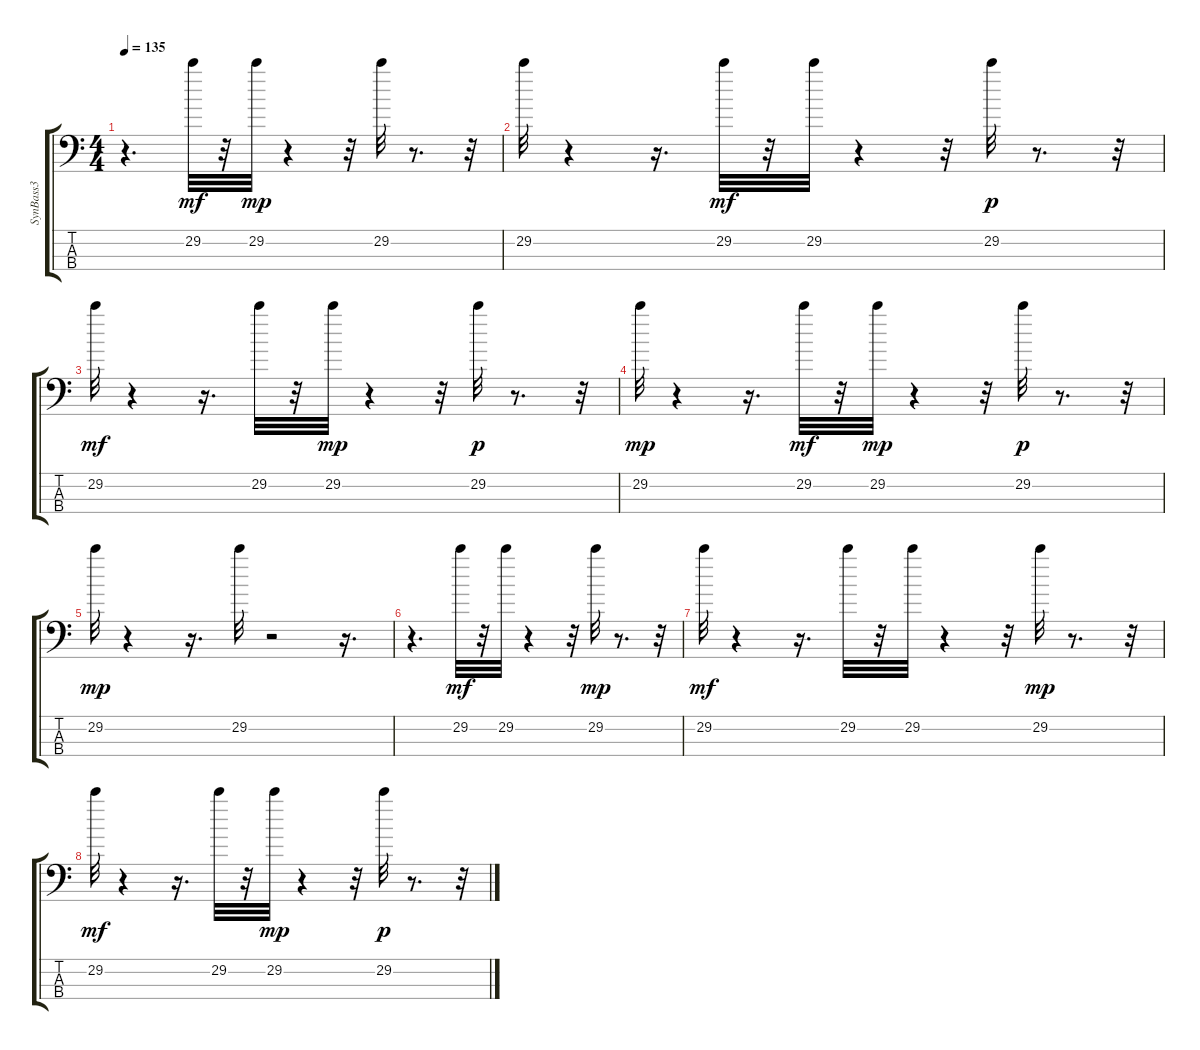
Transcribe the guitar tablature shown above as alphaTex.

\track ("SynBass3" "SynBass3") {instrument synthbass1}
\staff {score tabs}
\tuning (C-1 G2 D2 A1) {hide}
\ts (4 4)
\tempo 135
\clef f4
\ks c
r.4{d dy mf} 29.2.32 r.32 29.2.32{dy mp} r.4 r.32 29.2.32 r.8{d} r.32 |
29.2.32 r.4 r.16{d} 29.2.32{dy mf} r.32 29.2.32 r.4 r.32 29.2.32{dy p} r.8{d} r.32 |
29.2.32{dy mf} r.4 r.16{d} 29.2.32 r.32 29.2.32{dy mp} r.4 r.32 29.2.32{dy p} r.8{d} r.32 |
29.2.32{dy mp} r.4 r.16{d} 29.2.32{dy mf} r.32 29.2.32{dy mp} r.4 r.32 29.2.32{dy p} r.8{d} r.32 |
29.2.32{dy mp} r.4 r.16{d} 29.2.32 r.2 r.16{d} |
r.4{d} 29.2.32{dy mf} r.32 29.2.32 r.4 r.32 29.2.32{dy mp} r.8{d} r.32 |
29.2.32{dy mf} r.4 r.16{d} 29.2.32 r.32 29.2.32 r.4 r.32 29.2.32{dy mp} r.8{d} r.32 |
29.2.32{dy mf} r.4 r.16{d} 29.2.32 r.32 29.2.32{dy mp} r.4 r.32 29.2.32{dy p} r.8{d} r.32
